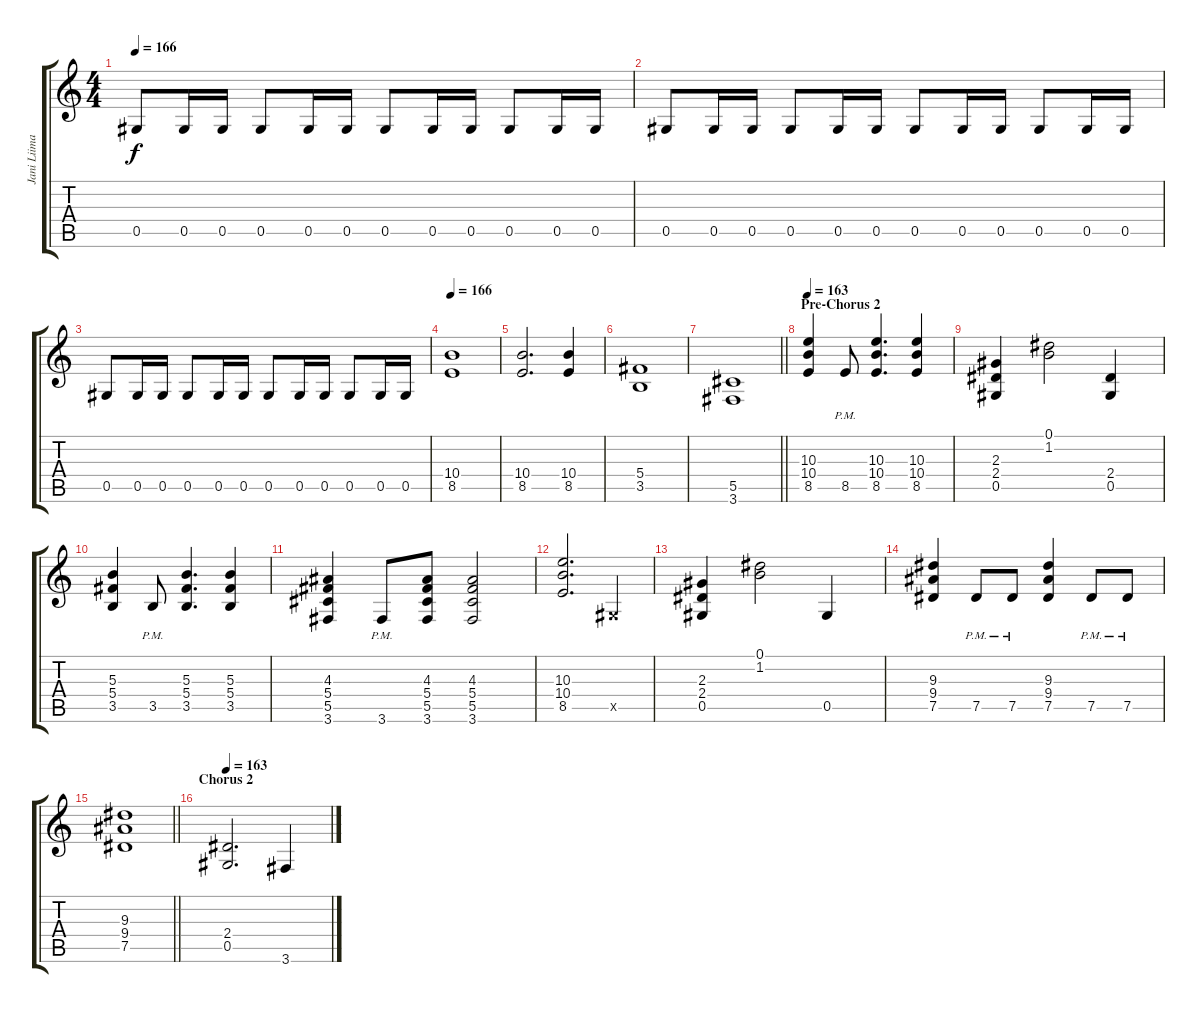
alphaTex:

\track ("Jani Liimatainen 2" "Jani Liima") {mute instrument distortionguitar}
\staff {score tabs}
\tuning (Eb4 Bb3 Gb3 Db3 Ab2 Eb2) {hide}
\ts (4 4)
\tempo 166
\clef g2
\ks c
0.5.8{dy f} 0.5.16 0.5.16 0.5.8 0.5.16 0.5.16 0.5.8 0.5.16 0.5.16 0.5.8 0.5.16 0.5.16 |
0.5.8 0.5.16 0.5.16 0.5.8 0.5.16 0.5.16 0.5.8 0.5.16 0.5.16 0.5.8 0.5.16 0.5.16 |
0.5.8 0.5.16 0.5.16 0.5.8 0.5.16 0.5.16 0.5.8 0.5.16 0.5.16 0.5.8 0.5.16 0.5.16 |
\tempo 166
(10.4 8.5).1 |
(10.4 8.5).2{d} (10.4 8.5).4 |
(5.4 3.5).1 |
\barLineRight lightlight
(5.5 3.6).1 |
\section ("" "Pre-Chorus 2")
\tempo 163
(10.3 10.4 8.5).4 8.5{pm}.8 (10.3 10.4 8.5).4{d} (10.3 10.4 8.5).4 |
(2.3 2.4 0.5).4 (0.1 1.2).2 (2.4 0.5).4 |
(5.3 5.4 3.5).4 3.5{pm}.8 (5.3 5.4 3.5).4{d} (5.3 5.4 3.5).4 |
(4.3 5.4 5.5 3.6).4 3.6{pm}.8 (4.3 5.4 5.5 3.6).8 (4.3 5.4 5.5 3.6).2 |
(10.3 10.4 8.5).2{d} 0.5{x}.4 |
(2.3 2.4 0.5).4 (0.1 1.2).2 0.5.4 |
(9.3 9.4 7.5).4 7.5{pm}.8 7.5{pm}.8 (9.3 9.4 7.5).4 7.5{pm}.8 7.5{pm}.8 |
\barLineRight lightlight
(9.3 9.4 7.5).1 |
\section ("" "Chorus 2")
\tempo 163
(2.4 0.5).2{d} 3.6.4
